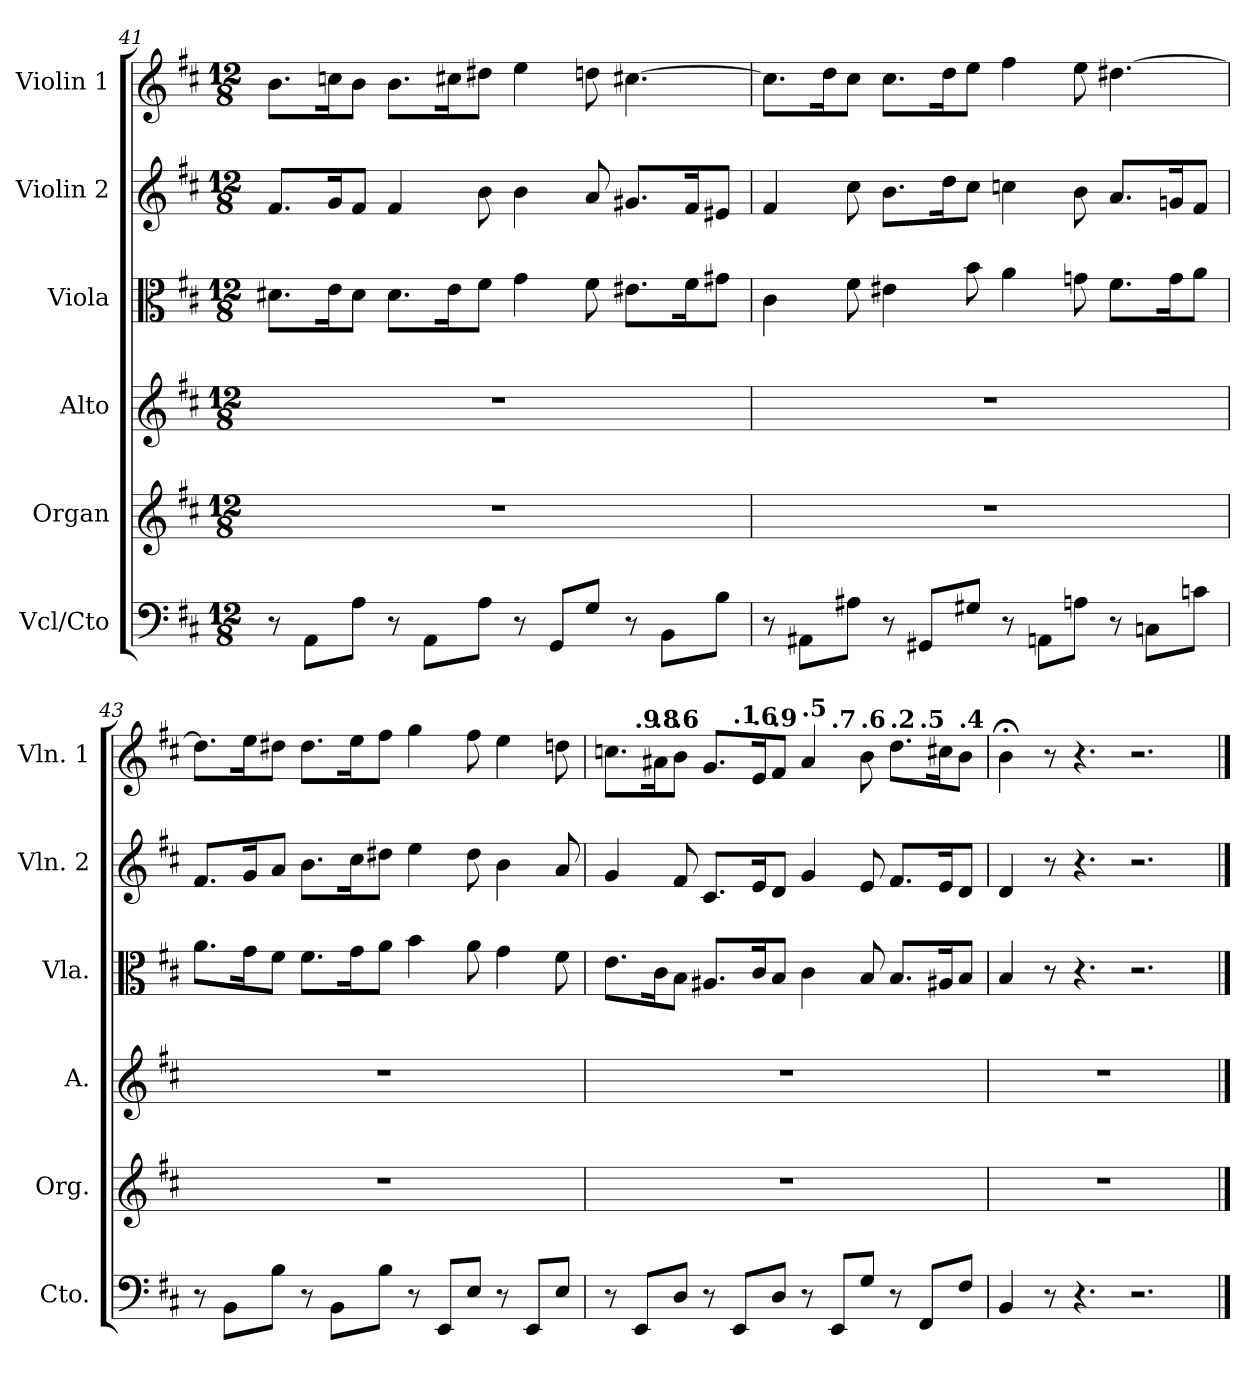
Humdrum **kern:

**kern	**kern	**kern	**kern	**kern	**kern
*part6	*part5	*part4	*part3	*part2	*part1
*staff6	*staff5	*staff4	*staff3	*staff2	*staff1
*I"Vcl/Cto	*I"Organ	*I"Alto	*I"Viola	*I"Violin 2	*I"Violin 1
*I'Cto.	*I'Org.	*I'A.	*I'Vla.	*I'Vln. 2	*I'Vln. 1
!!LO:LB:g=z
*clefF4	*clefG2	*clefG2	*clefC3	*clefG2	*clefG2
*k[f#c#]	*k[f#c#]	*k[f#c#]	*k[f#c#]	*k[f#c#]	*k[f#c#]
*M12/8	*M12/8	*M12/8	*M12/8	*M12/8	*M12/8
=41	=41	=41	=41	=41	=41
8r	1.r	1.r	8.d#X\L	8.f#/L	8.b\L
8AA\L	.	.	.	.	.
.	.	.	16e\K	16g/K	16ccn\K
8A\J	.	.	8d#\J	8f#/J	8b\J
8r	.	.	8.d#\L	4f#/	8.b\L
8AA\L	.	.	.	.	.
.	.	.	16e\K	.	16cc#X\K
8A\J	.	.	8f#\J	8b\	8dd#X\J
8r	.	.	4g\	4b\	4ee\
8GG/L	.	.	.	.	.
8G/J	.	.	8f#\	8a/	8ddn\
8r	.	.	8.e#X\L	8.g#X/L	[4.cc#X\
8BB\L	.	.	.	.	.
.	.	.	16f#\K	16f#/K	.
8B\J	.	.	8g#X\J	8e#X/J	.
=42	=42	=42	=42	=42	=42
8r	1.r	1.r	4c#\	4f#/	8.cc#\L]
8AA#X\L	.	.	.	.	.
.	.	.	.	.	16dd\K
8A#X\J	.	.	8f#\	8cc#\	8cc#\J
8r	.	.	4e#X\	8.b\L	8.cc#\L
8GG#X/L	.	.	.	.	.
.	.	.	.	16dd\K	16dd\K
8G#X/J	.	.	8b\	8cc#\J	8ee\J
8r	.	.	4a\	4ccn\	4ff#\
8AAn\L	.	.	.	.	.
8An\J	.	.	8gn\	8b\	8ee\
8r	.	.	8.f#\L	8.a/L	[4.dd#X\
8Cn\L	.	.	.	.	.
.	.	.	16g\K	16gn/K	.
8cn\J	.	.	8a\J	8f#/J	.
!!LO:PB:g=z
=43	=43	=43	=43	=43	=43
8r	1.r	1.r	8.a\L	8.f#/L	8.dd#\L]
8BB\L	.	.	.	.	.
.	.	.	16g\K	16g/K	16ee\K
8B\J	.	.	8f#\J	8a/J	8dd#X\J
8r	.	.	8.f#\L	8.b\L	8.dd#\L
8BB\L	.	.	.	.	.
.	.	.	16g\K	16cc#\K	16ee\K
8B\J	.	.	8a\J	8dd#X\J	8ff#\J
8r	.	.	4b\	4ee\	4gg\
8EE/L	.	.	.	.	.
8E/J	.	.	8a\	8dd#\	8ff#\
8r	.	.	4g\	4b\	4ee\
8EE/L	.	.	.	.	.
8E/J	.	.	8f#\	8a/	8ddn\
=44	=44	=44	=44	=44	=44
*	*	*	*	*	*MM60
*	*	*	*	*	*^
*	*	*	*	*	*	*^
*	*	*	*	*	*	*	*^
*	*	*	*	*	*	*	*	*^
8r	1.r	1.r	8.e\L	4g/	8.ccn\L	8ryy	2ryy	2..ryy	1ryy
*	*	*	*	*	*MM58	*	*	*	*
!	!	!	!	!	!	!LO:TX:a:B:t=.9	!	!	!
8EE/L	.	.	.	.	.	1ryy	.	.	.
*	*	*	*	*	*MM58	*	*	*	*
!	!	!	!	!	!LO:TX:a:B:t=.8	!	!	!	!
.	.	.	16c#\K	.	16a#X\K	.	.	.	.
*	*	*	*	*	*MM58	*	*	*	*
!	!	!	!	!	!LO:TX:a:B:t=.6	!	!	!	!
8D/J	.	.	8B\J	8f#/	8b\J	.	.	.	.
*	*	*	*	*	*MM58	*	*	*	*
8r	.	.	8.A#X/L	8.c#/L	8.g/L	.	.	.	.
*	*	*	*	*	*MM57	*	*	*	*
!	!	!	!	!	!	!	!LO:TX:a:B:t=.1	!	!
8EE/L	.	.	.	.	.	.	1ryy	.	.
*	*	*	*	*	*MM56	*	*	*	*
!	!	!	!	!	!LO:TX:a:B:t=.6	!	!	!	!
.	.	.	16c#/K	16e/K	16e/K	.	.	.	.
*	*	*	*	*	*MM54	*	*	*	*
!	!	!	!	!	!LO:TX:a:B:t=.9	!	!	!	!
8D/J	.	.	8B/J	8d/J	8f#/J	.	.	.	.
*	*	*	*	*	*MM53	*	*	*	*
!	!	!	!	!	!LO:TX:a:B:t=.5	!	!	!	!
8r	.	.	4c#\	4g/	4a#/	.	.	.	.
*	*	*	*	*	*MM50	*	*	*	*
!	!	!	!	!	!	!	!	!LO:TX:a:B:t=.7	!
8EE/L	.	.	.	.	.	.	.	2ryy	.
*	*	*	*	*	*MM47	*	*	*	*
!	!	!	!	!	!LO:TX:a:B:t=.6	!	!	!	!
8G/J	.	.	8B/	8e/	8b\	.	.	.	4ryy
*	*	*	*	*	*MM44	*	*	*	*
!	!	!	!	!	!LO:TX:a:B:t=.2	!	!	!	!
8r	.	.	8.B/L	8.f#/L	8.dd\L	4.ryy	.	.	.
*	*	*	*	*	*MM39	*	*	*	*
!	!	!	!	!	!	!	!	!	!LO:TX:a:B:t=.5
8FF#/L	.	.	.	.	.	.	.	.	4ryy
*	*	*	*	*	*MM38	*	*	*	*
.	.	.	16A#X/K	16e/K	16cc#X\K	.	.	.	.
*	*	*	*	*	*MM35	*	*	*	*
!	!	!	!	!	!LO:TX:a:B:t=.4	!	!	!	!
8F#/J	.	.	8B/J	8d/J	8b\J	.	.	8ryy	.
*	*	*	*	*	*v	*v	*v	*v	*v
=45	=45	=45	=45	=45	=45
*	*	*	*	*	*MM23
4BB/	1.r	1.r	4B/	4d/	4b;<\
8r	.	.	8r	8r	8r
4.r	.	.	4.r	4.r	4.r
2.r	.	.	2.r	2.r	2.r
==	==	==	==	==	==
*-	*-	*-	*-	*-	*-
